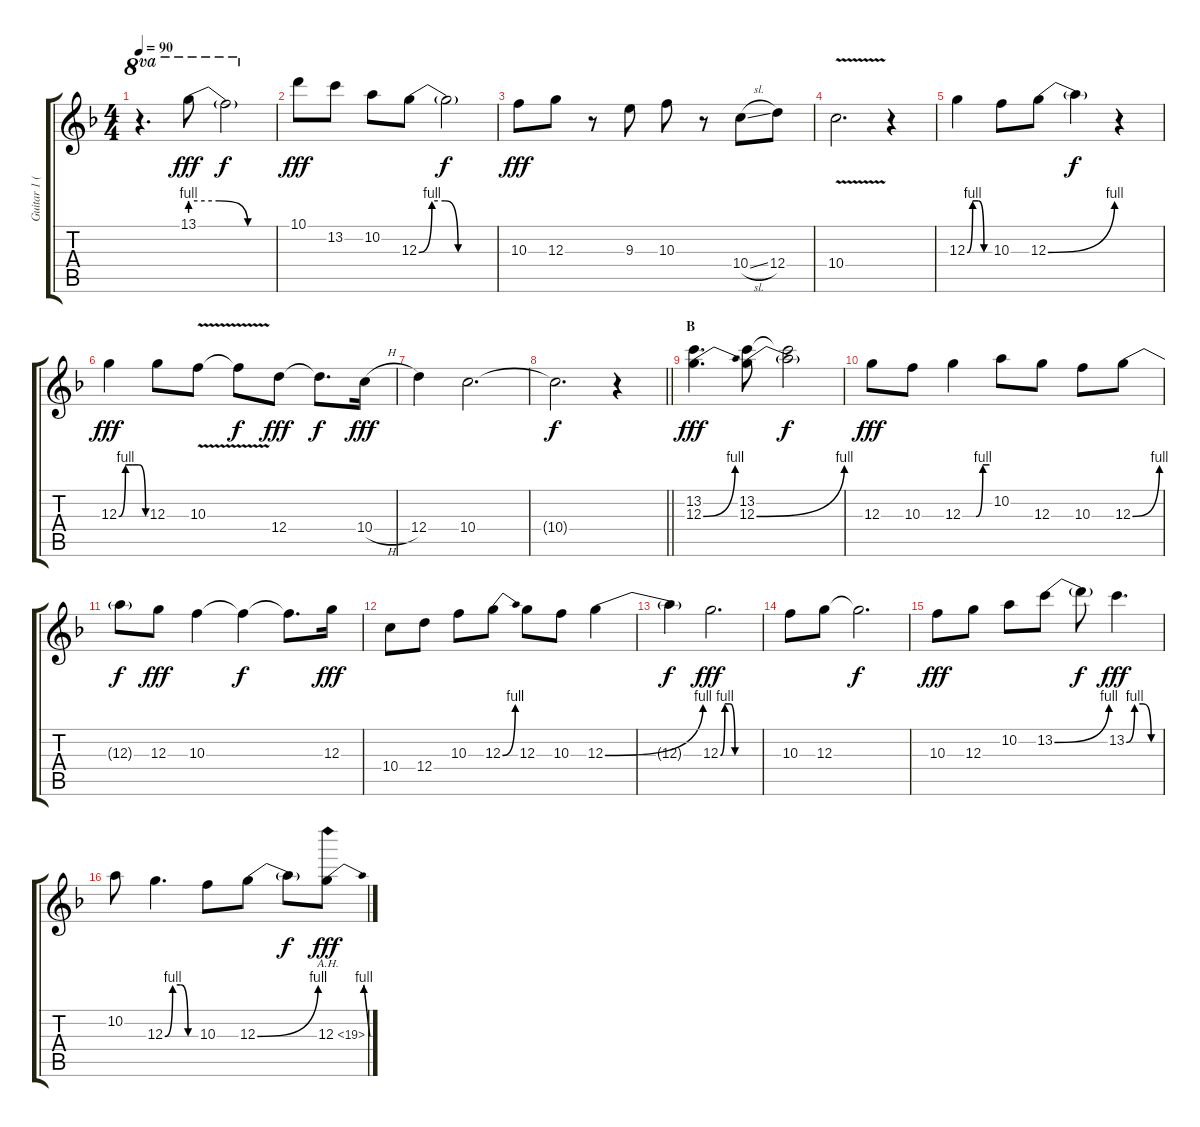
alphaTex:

\track ("Guitar 1 (Lead)" "Guitar 1 (") {instrument distortionguitar}
\staff {score tabs}
\tuning (E4 B3 G3 D3 A2 E2) {hide}
\ts (4 4)
\tempo 90
\clef g2
\ks f
r.4{d ot 8va dy fff} 13.1{be (custom 0 4 20 4 40 0 60 0)}.8{ot 8va} 13.1{t}.2{ot 8va dy f} |
10.1.8{dy fff} 13.2.8 10.2.8 12.3{be (custom 0 0 10 4 20 4 30 0 60 0)}.8 12.3{t}.2{dy f} |
10.3.8{dy fff} 12.3.8 r.8 9.3.8 10.3.8 r.8 10.4{sl}.8 12.4.8 |
10.4{v}.2{d} r.4 |
12.3{be (custom 0 0 15 4 30 4 45 0 60 0)}.4 10.3.8 12.3{be (bend 0 0 60 4)}.8 12.3{t}.4{dy f} r.4 |
12.3{be (custom 0 0 15 4 30 4 45 4 60 0)}.4{dy fff} 12.3.8 10.3{v}.8 10.3{t}.8{dy f} 12.4.8{dy fff} 12.4{t}.8{d dy f} 10.4{h}.16{dy fff} |
12.4.4 10.4.2{d} |
\barLineRight lightlight
10.4{t}.2{d dy f} r.4 |
\section ("" "B")
(13.2 12.3{be (bend 0 0 60 4)}).4{d dy fff} (13.2 12.3{be (bend 0 0 60 4)}).8 (13.2{t} 12.3{t}).2{dy f} |
12.3.8{dy fff} 10.3.8 12.3{be (custom 0 0 30 0 45 4 60 4)}.4 10.2.8 12.3.8 10.3.8 12.3{be (bend 0 0 60 4)}.8 |
12.3{t}.8{dy f} 12.3.8{dy fff} 10.3.4 10.3{t}.4{dy f} 10.3{t}.8{d} 12.3.16{dy fff} |
10.4.8 12.4.8 10.3.8 12.3{be (bend 0 0 60 4)}.8 12.3.8 10.3.8 12.3{be (bend 0 0 60 4)}.4 |
12.3{t}.4{dy f} 12.3{be (custom 0 0 7 4 15 4 23 0 60 0)}.2{d dy fff} |
10.3.8 12.3.8 12.3{t}.2{d dy f} |
10.3.8{dy fff} 12.3.8 10.2.8 13.2{be (bend 0 0 60 4)}.8 13.2{t}.8{dy f} 13.2{be (custom 0 0 15 4 30 4 45 0 60 0)}.4{d dy fff} |
10.2.8 12.3{be (custom 0 0 15 4 30 4 45 0 60 0)}.4{d} 10.3.8 12.3{be (bend 0 0 60 4)}.8 12.3{t}.8{dy f} 12.3{be (bend 0 0 60 4) ah 7}.8{dy fff}
